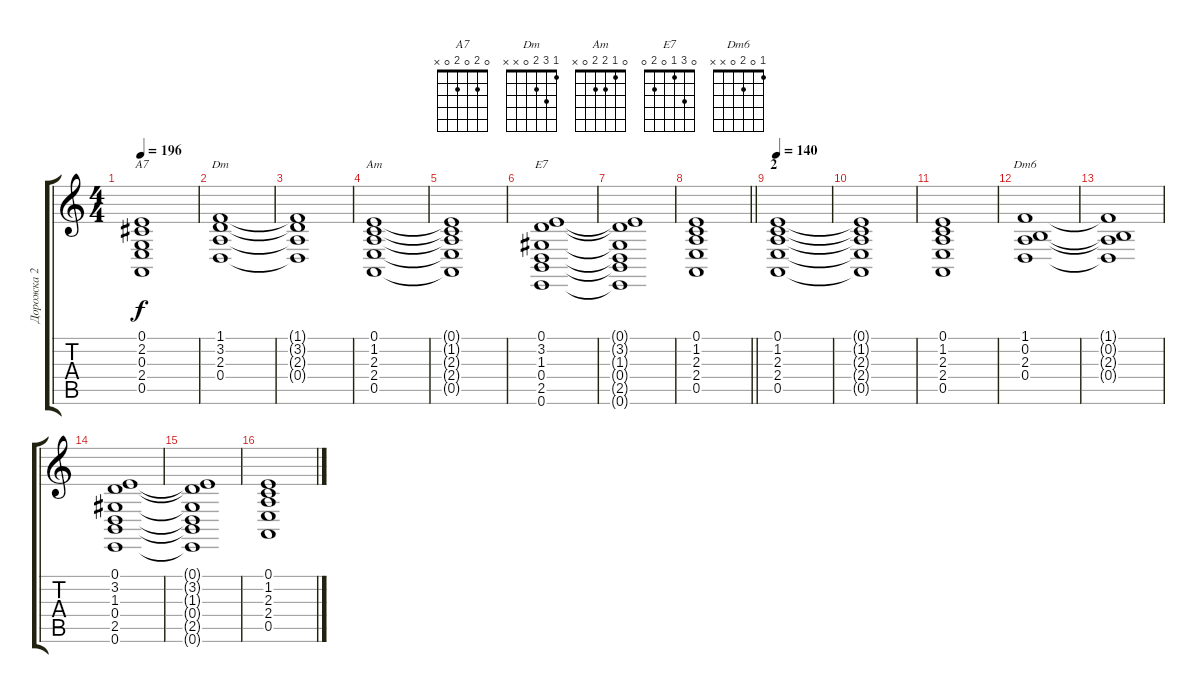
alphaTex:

\track ("Дорожка 2" "Дорожка 2") {instrument stringensemble1}
\staff {score tabs}
\tuning (E4 B3 G3 D3 A2 E2) {hide}
\chord ("A7" 0 2 0 2 0 x)
\chord ("Dm" 1 3 2 0 x x)
\chord ("Am" 0 1 2 2 0 x)
\chord ("E7" 0 3 1 0 2 0)
\chord ("Dm6" 1 0 2 0 x x)
\ts (4 4)
\tempo 196
\clef g2
\ks c
(0.1 2.2 0.3 2.4 0.5).1{ch "A7" dy f} |
(1.1 3.2 2.3 0.4).1{ch "Dm"} |
(1.1{t} 3.2{t} 2.3{t} 0.4{t}).1 |
(0.1 1.2 2.3 2.4 0.5).1{ch "Am"} |
(0.1{t} 1.2{t} 2.3{t} 2.4{t} 0.5{t}).1 |
(0.1 3.2 1.3 0.4 2.5 0.6).1{ch "E7"} |
(0.1{t} 3.2{t} 1.3{t} 0.4{t} 2.5{t} 0.6{t}).1 |
\barLineRight lightlight
(0.1 1.2 2.3 2.4 0.5).1 |
\section ("" "2")
\tempo 140
(0.1 1.2 2.3 2.4 0.5).1 |
(0.1{t} 1.2{t} 2.3{t} 2.4{t} 0.5{t}).1 |
(0.1 1.2 2.3 2.4 0.5).1 |
(1.1 0.2 2.3 0.4).1{ch "Dm6"} |
(1.1{t} 0.2{t} 2.3{t} 0.4{t}).1 |
(0.1 3.2 1.3 0.4 2.5 0.6).1 |
(0.1{t} 3.2{t} 1.3{t} 0.4{t} 2.5{t} 0.6{t}).1 |
(0.1 1.2 2.3 2.4 0.5).1
